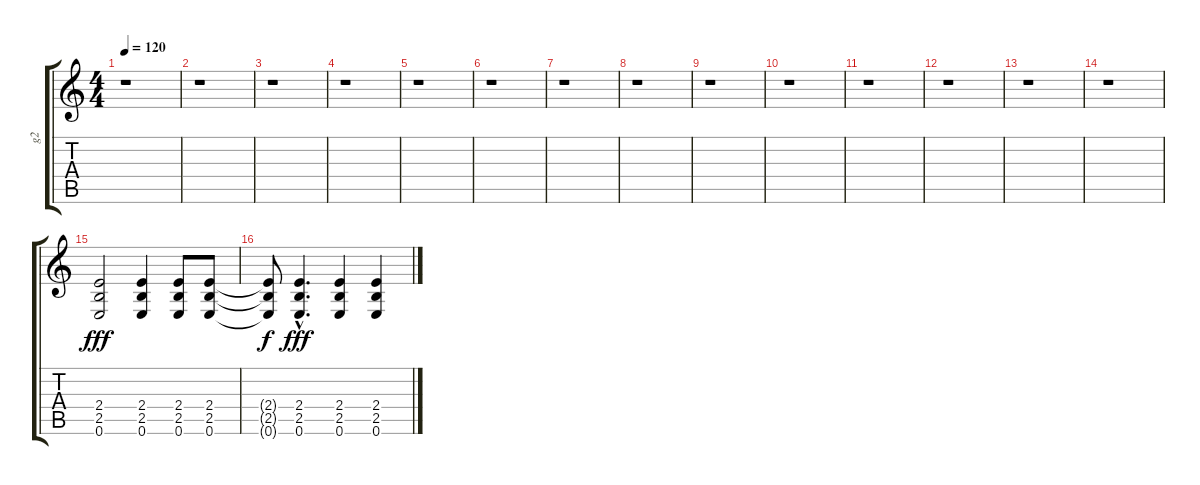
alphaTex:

\track ("g2" "g2") {instrument overdrivenguitar}
\staff {score tabs}
\tuning (E4 B3 G3 D3 A2 E2) {hide}
\ts (4 4)
\tempo 120
\clef g2
\ks c
r.1{dy fff} |
r.1 |
r.1 |
r.1 |
r.1 |
r.1 |
r.1 |
r.1 |
r.1 |
r.1 |
r.1 |
r.1 |
r.1 |
r.1 |
(2.4 2.5 0.6).2 (2.4 2.5 0.6).4 (2.4 2.5 0.6).8 (2.4 2.5 0.6).8 |
(2.4{t} 2.5{t} 0.6{t}).8{dy f} (2.4{hac} 2.5{hac} 0.6{hac}).4{d dy fff} (2.4 2.5 0.6).4 (2.4 2.5 0.6).4
